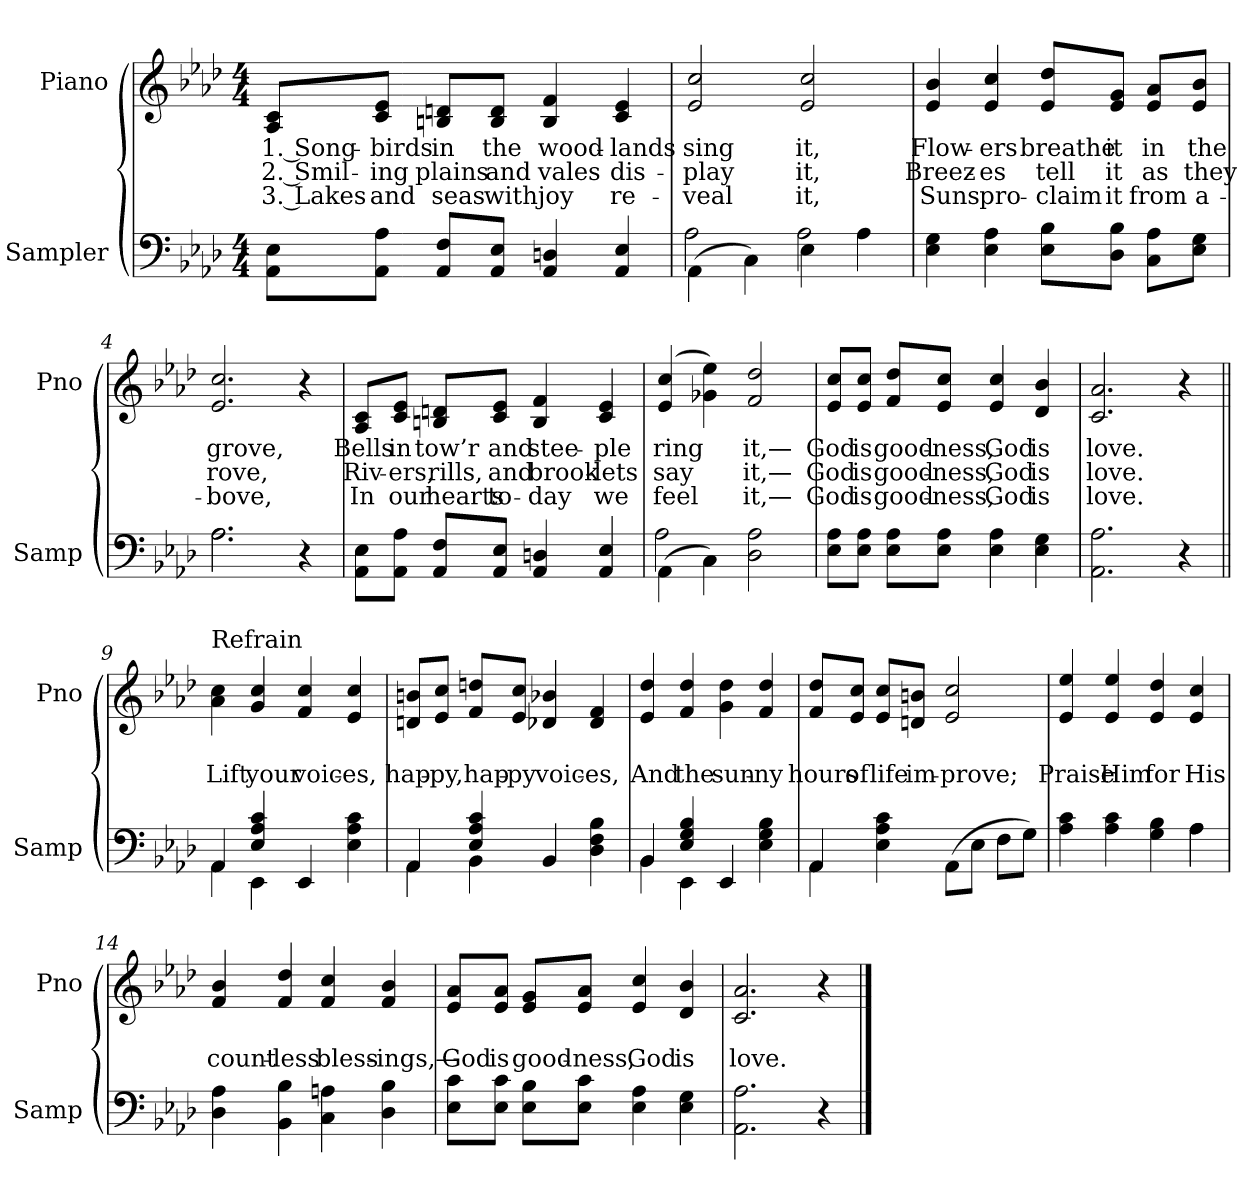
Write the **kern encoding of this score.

**kern	**kern	**text	**text	**text
*part2	*part1	*part1	*part1	*part1
*staff2	*staff1	*staff1	*staff1	*staff1
*I"Sampler	*I"Piano	*	*	*
*I'Samp	*I'Pno	*	*	*
*clefF4	*clefG2	*	*	*
*k[b-e-a-d-]	*k[b-e-a-d-]	*	*	*
*A-:	*A-:	*	*	*
*M4/4	*M4/4	*	*	*
=1	=1	=1	=1	=1
8AA-\ 8E-\L	8A-/ 8c/L	1. Song-	2. Smil-	3. Lakes
8AA-\ 8A-\J	8c/ 8e-/J	-birds	-ing	and
8AA-/ 8F/L	8Bn/ 8dn/L	in	plains	seas
8AA-/ 8E-/J	8B/ 8d/J	the	and	with
4AA- 4Dn	4B 4f	wood-	vales	joy
4AA- 4E-	4c 4e-	-lands	dis-	re-
=2	=2	=2	=2	=2
*^	*	*	*	*
(4AA-\	2A-	2e- 2cc	sing	-play	-veal
4C\)	.	.	.	.	.
4E-\	2A-	2e- 2cc	it,	it,	it,
4A-\	.	.	.	.	.
*v	*v	*	*	*	*
=3	=3	=3	=3	=3
4E- 4G	4e- 4b-	Flow-	Breez-	Suns
4E- 4A-	4e- 4cc	-ers	-es	pro-
8E-\ 8B-\L	8e-/ 8dd-/L	breathe	tell	-claim
8D-\ 8B-\J	8e-/ 8g/J	it	it	it
8C\ 8A-\L	8e-/ 8a-/L	in	as	from
8E-\ 8G\J	8e-/ 8b-/J	the	they	a-
=4	=4	=4	=4	=4
*^	*	*	*	*
2.A-\	2.A-	2.e- 2.cc	grove,	rove,	-bove,
4r	4ryy	4r	.	.	.
*v	*v	*	*	*	*
=5	=5	=5	=5	=5
8AA-\ 8E-\L	8A-/ 8c/L	Bells	Riv-	In
8AA-\ 8A-\J	8c/ 8e-/J	in	-ers,	our
8AA-/ 8F/L	8Bn/ 8dn/L	tow’r	rills,	hearts
8AA-/ 8E-/J	8c/ 8e-/J	and	and	to-
4AA- 4Dn	4B 4f	stee-	brook-	-day
4AA- 4E-	4c 4e-	-ple	-lets	we
=6	=6	=6	=6	=6
*^	*	*	*	*
(4AA-\	2A-	(4e- 4cc	ring	say	feel
4C\)	.	4g-X 4ee-)	.	.	.
2D- 2A-	2ryy	2f 2dd-	it,—	it,—	it,—
*v	*v	*	*	*	*
=7	=7	=7	=7	=7
8E-\ 8A-\L	8e-/ 8cc/L	God	God	God
8E-\ 8A-\J	8e-/ 8cc/J	is	is	is
8E-\ 8A-\L	8f/ 8dd-/L	good-	good-	good-
8E-\ 8A-\J	8e-/ 8cc/J	-ness,	-ness,	-ness,
4E- 4A-	4e- 4cc	God	God	God
4E- 4G	4d- 4b-	is	is	is
=8	=8	=8	=8	=8
2.AA- 2.A-	2.c 2.a-	love.	love.	love.
4r	4r	.	.	.
=9||	=9||	=9||	=9||	=9||
*^	*	*	*	*
!	!	!LO:TX:t=Refrain	!	!	!
4AA-/	4AA-	4a- 4cc	.	Lift	.
4E- 4A- 4c	4EE-	4g 4cc	.	your	.
4EE-/	2ryy	4f 4cc	.	voic-	.
4E- 4A- 4c	.	4e- 4cc	.	-es,	.
=10	=10	=10	=10	=10	=10
4AA-/	4AA-	8dn/ 8bn/L	.	hap-	.
.	.	8e-/ 8cc/J	.	-py,	.
4E- 4A- 4c	4BB-	8f/ 8ddn/L	.	hap-	.
.	.	8e-/ 8cc/J	.	-py	.
4BB-/	2ryy	4d-X 4b-X	.	voic-	.
4D- 4F 4B-	.	4d- 4f	.	-es,	.
=11	=11	=11	=11	=11	=11
4BB-/	4BB-	4e- 4dd-	.	And	.
4E- 4G 4B-	4EE-	4f 4dd-	.	the	.
4EE-/	2ryy	4g 4dd-	.	sun-	.
4E- 4G 4B-	.	4f 4dd-	.	-ny	.
=12	=12	=12	=12	=12	=12
4AA-/	4AA-	8f/ 8dd-/L	.	hours	.
.	.	8e-/ 8cc/J	.	of	.
4E- 4A- 4c	2.ryy	8e-/ 8cc/L	.	life	.
.	.	8dn/ 8bn/J	.	im-	.
(8AA-\L	.	2e- 2cc	.	-prove;	.
8E-\J	.	.	.	.	.
8F\L	.	.	.	.	.
8G\J)	.	.	.	.	.
=13	=13	=13	=13	=13	=13
4A- 4c	2.ryy	4e- 4ee-	.	Praise	.
4A- 4c	.	4e- 4ee-	.	Him	.
4G 4B-	.	4e- 4dd-	.	for	.
4A-\	4A-	4e- 4cc	.	His	.
*v	*v	*	*	*	*
=14	=14	=14	=14	=14
4D- 4A-	4f 4b-	.	count-	.
4BB- 4B-	4f 4dd-	.	-less	.
4C 4An	4f 4cc	.	bless-	.
4D- 4B-	4f 4b-	.	-ings,—	.
=15	=15	=15	=15	=15
8E-\ 8c\L	8e-/ 8a-/L	.	God	.
8E-\ 8c\J	8e-/ 8a-/J	.	is	.
8E-\ 8B-\L	8e-/ 8g/L	.	good-	.
8E-\ 8c\J	8e-/ 8a-/J	.	-ness,	.
4E- 4A-	4e- 4cc	.	God	.
4E- 4G	4d- 4b-	.	is	.
=16	=16	=16	=16	=16
2.AA- 2.A-	2.c 2.a-	.	love.	.
4r	4r	.	.	.
==	==	==	==	==
*-	*-	*-	*-	*-
